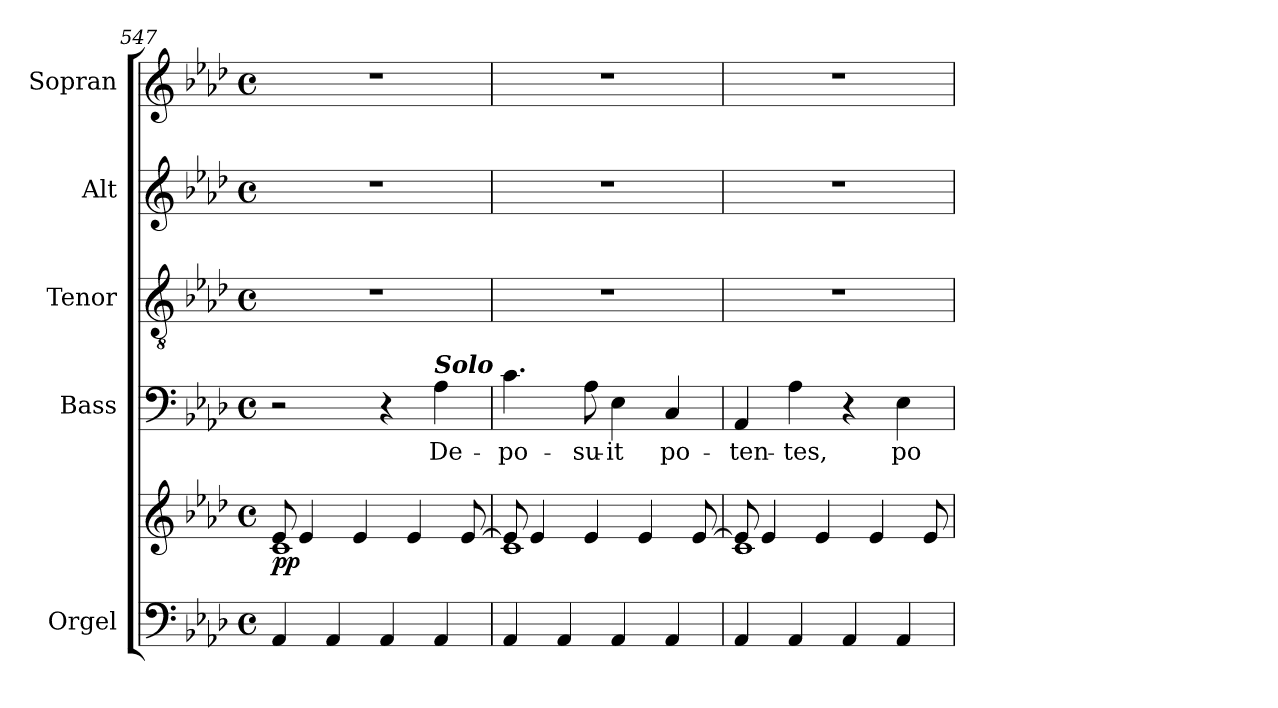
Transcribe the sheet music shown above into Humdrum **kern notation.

**kern	**kern	**dynam	**kern	**text	**kern	**kern	**kern
*part5	*part5	*part5	*part4	*part4	*part3	*part2	*part1
*staff6	*staff5	*staff5/6	*staff4	*staff4	*staff3	*staff2	*staff1
*I"Orgel	*	*	*I"Bass	*	*I"Tenor	*I"Alt	*I"Sopran
*I'Org.	*	*	*I'B.	*	*I'T.	*I'A.	*I'S.
!!LO:PB:g=z
*clefF4	*clefG2	*	*clefF4	*	*clefGv2	*clefG2	*clefG2
*k[b-e-a-d-]	*k[b-e-a-d-]	*	*k[b-e-a-d-]	*	*k[b-e-a-d-]	*k[b-e-a-d-]	*k[b-e-a-d-]
*A-:	*A-:	*	*A-:	*	*A-:	*A-:	*A-:
*M4/4	*M4/4	*	*M4/4	*	*M4/4	*M4/4	*M4/4
*met(c)	*met(c)	*	*met(c)	*	*met(c)	*met(c)	*met(c)
=547	=547	=547	=547	=547	=547	=547	=547
*	*^	*	*	*	*	*	*
!	!	!	!LO:DY:b	!	!	!	!	!
4AA-/	8e-/	1c	pp	2r	.	1r	1r	1r
.	4e-/	.	.	.	.	.	.	.
4AA-/	.	.	.	.	.	.	.	.
.	4e-/	.	.	.	.	.	.	.
4AA-/	.	.	.	4r	.	.	.	.
.	4e-/	.	.	.	.	.	.	.
!	!	!	!	!LO:TX:a:Bi:t=Solo	!	!	!	!
!	!	!	!	!	!LO:LY:b	!	!	!
4AA-/	.	.	.	4A-\	De-	.	.	.
.	[>8e-/	.	.	.	.	.	.	.
=548	=548	=548	=548	=548	=548	=548	=548	=548
!	!	!	!	!	!LO:LY:b	!	!	!
4AA-/	8e-/]	1c	.	4.c\	-po-	1r	1r	1r
.	4e-/	.	.	.	.	.	.	.
4AA-/	.	.	.	.	.	.	.	.
!	!	!	!	!	!LO:LY:b	!	!	!
.	4e-/	.	.	8A-\	-su-	.	.	.
!	!	!	!	!	!LO:LY:b	!	!	!
4AA-/	.	.	.	4E-\	-it	.	.	.
.	4e-/	.	.	.	.	.	.	.
!	!	!	!	!	!LO:LY:b	!	!	!
4AA-/	.	.	.	4C/	po-	.	.	.
.	[>8e-/	.	.	.	.	.	.	.
=549	=549	=549	=549	=549	=549	=549	=549	=549
!	!	!	!	!	!LO:LY:b	!	!	!
4AA-/	8e-/]	1c	.	4AA-/	-ten-	1r	1r	1r
.	4e-/	.	.	.	.	.	.	.
!	!	!	!	!	!LO:LY:b	!	!	!
4AA-/	.	.	.	4A-\	-tes,	.	.	.
.	4e-/	.	.	.	.	.	.	.
4AA-/	.	.	.	4r	.	.	.	.
.	4e-/	.	.	.	.	.	.	.
!	!	!	!	!	!LO:LY:b	!	!	!
4AA-/	.	.	.	4E-\	po-	.	.	.
.	8e-/	.	.	.	.	.	.	.
*	*v	*v	*	*	*	*	*	*
=	=	=	=	=	=	=	=
*-	*-	*-	*-	*-	*-	*-	*-
